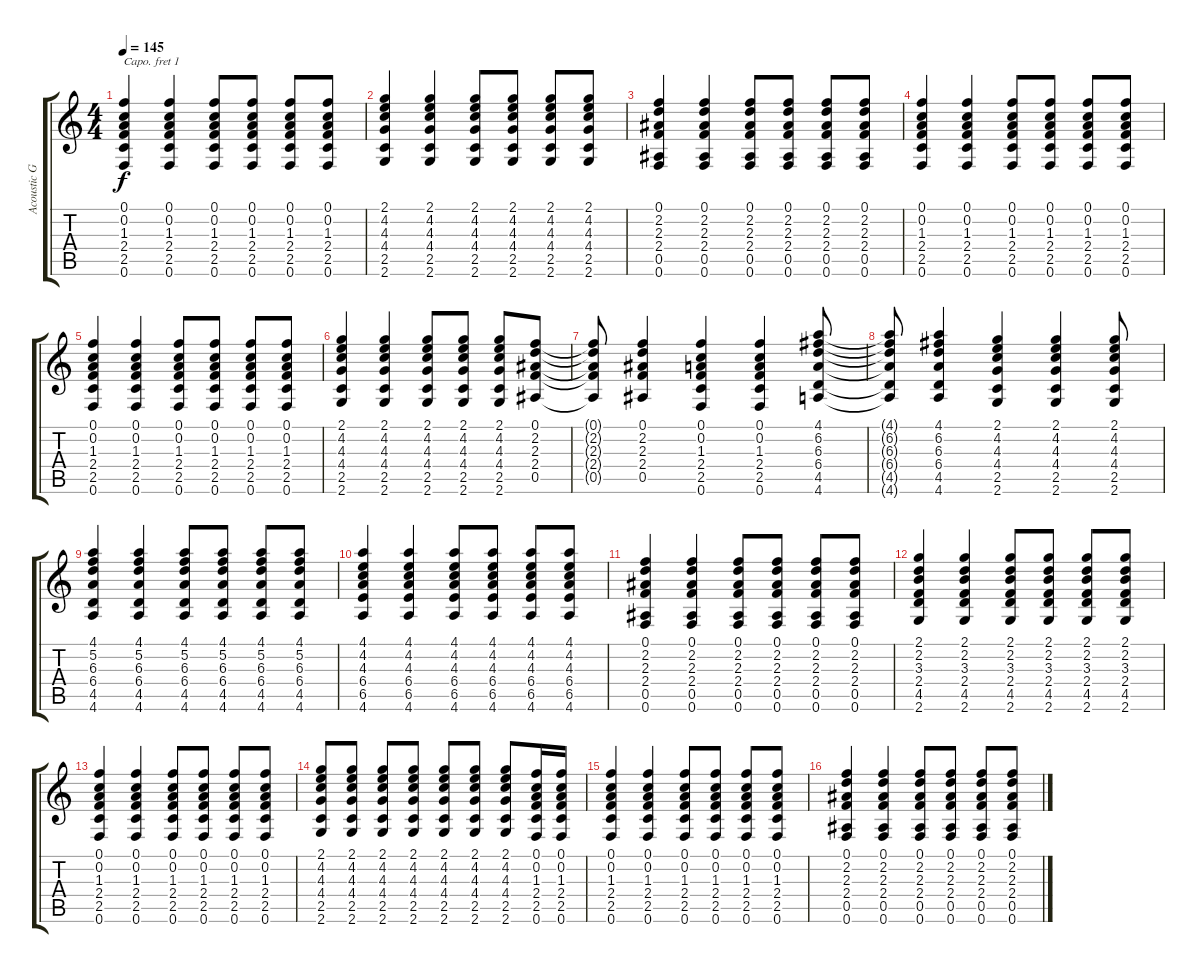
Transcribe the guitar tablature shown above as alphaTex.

\track ("Acoustic Guitar" "Acoustic G") {instrument acousticguitarsteel}
\staff {score tabs}
\capo 1
\tuning (E4 B3 G3 D3 A2 E2) {hide}
\ts (4 4)
\tempo 145
\clef g2
\ks c
(0.1 0.2 1.3 2.4 2.5 0.6).4{dy f volume 9} (0.1 0.2 1.3 2.4 2.5 0.6).4 (0.1 0.2 1.3 2.4 2.5 0.6).8 (0.1 0.2 1.3 2.4 2.5 0.6).8 (0.1 0.2 1.3 2.4 2.5 0.6).8 (0.1 0.2 1.3 2.4 2.5 0.6).8 |
(2.1 4.2 4.3 4.4 2.5 2.6).4 (2.1 4.2 4.3 4.4 2.5 2.6).4 (2.1 4.2 4.3 4.4 2.5 2.6).8 (2.1 4.2 4.3 4.4 2.5 2.6).8 (2.1 4.2 4.3 4.4 2.5 2.6).8 (2.1 4.2 4.3 4.4 2.5 2.6).8 |
(0.1 2.2 2.3 2.4 0.5 0.6).4 (0.1 2.2 2.3 2.4 0.5 0.6).4 (0.1 2.2 2.3 2.4 0.5 0.6).8 (0.1 2.2 2.3 2.4 0.5 0.6).8 (0.1 2.2 2.3 2.4 0.5 0.6).8 (0.1 2.2 2.3 2.4 0.5 0.6).8 |
(0.1 0.2 1.3 2.4 2.5 0.6).4 (0.1 0.2 1.3 2.4 2.5 0.6).4 (0.1 0.2 1.3 2.4 2.5 0.6).8 (0.1 0.2 1.3 2.4 2.5 0.6).8 (0.1 0.2 1.3 2.4 2.5 0.6).8 (0.1 0.2 1.3 2.4 2.5 0.6).8 |
(0.1 0.2 1.3 2.4 2.5 0.6).4 (0.1 0.2 1.3 2.4 2.5 0.6).4 (0.1 0.2 1.3 2.4 2.5 0.6).8 (0.1 0.2 1.3 2.4 2.5 0.6).8 (0.1 0.2 1.3 2.4 2.5 0.6).8 (0.1 0.2 1.3 2.4 2.5 0.6).8 |
(2.1 4.2 4.3 4.4 2.5 2.6).4 (2.1 4.2 4.3 4.4 2.5 2.6).4 (2.1 4.2 4.3 4.4 2.5 2.6).8 (2.1 4.2 4.3 4.4 2.5 2.6).8 (2.1 4.2 4.3 4.4 2.5 2.6).8 (0.1 2.2 2.3 2.4 0.5).8{volume 13} |
(0.1{t} 2.2{t} 2.3{t} 2.4{t} 0.5{t}).8 (0.1 2.2 2.3 2.4 0.5).4 (0.1 0.2 1.3 2.4 2.5 0.6).4 (0.1 0.2 1.3 2.4 2.5 0.6).4 (4.1 6.2 6.3 6.4 4.5 4.6).8 |
(4.1{t} 6.2{t} 6.3{t} 6.4{t} 4.5{t} 4.6{t}).8 (4.1 6.2 6.3 6.4 4.5 4.6).4 (2.1 4.2 4.3 4.4 2.5 2.6).4 (2.1 4.2 4.3 4.4 2.5 2.6).4 (2.1 4.2 4.3 4.4 2.5 2.6).8 |
(4.1 5.2 6.3 6.4 4.5 4.6).4{volume 9} (4.1 5.2 6.3 6.4 4.5 4.6).4 (4.1 5.2 6.3 6.4 4.5 4.6).8 (4.1 5.2 6.3 6.4 4.5 4.6).8 (4.1 5.2 6.3 6.4 4.5 4.6).8 (4.1 5.2 6.3 6.4 4.5 4.6).8 |
(4.1 4.2 4.3 6.4 6.5 4.6).4 (4.1 4.2 4.3 6.4 6.5 4.6).4 (4.1 4.2 4.3 6.4 6.5 4.6).8 (4.1 4.2 4.3 6.4 6.5 4.6).8 (4.1 4.2 4.3 6.4 6.5 4.6).8 (4.1 4.2 4.3 6.4 6.5 4.6).8 |
(0.1 2.2 2.3 2.4 0.5 0.6).4 (0.1 2.2 2.3 2.4 0.5 0.6).4 (0.1 2.2 2.3 2.4 0.5 0.6).8 (0.1 2.2 2.3 2.4 0.5 0.6).8 (0.1 2.2 2.3 2.4 0.5 0.6).8 (0.1 2.2 2.3 2.4 0.5 0.6).8 |
(2.1 2.2 3.3 2.4 4.5 2.6).4 (2.1 2.2 3.3 2.4 4.5 2.6).4 (2.1 2.2 3.3 2.4 4.5 2.6).8 (2.1 2.2 3.3 2.4 4.5 2.6).8 (2.1 2.2 3.3 2.4 4.5 2.6).8 (2.1 2.2 3.3 2.4 4.5 2.6).8 |
(0.1 0.2 1.3 2.4 2.5 0.6).4 (0.1 0.2 1.3 2.4 2.5 0.6).4 (0.1 0.2 1.3 2.4 2.5 0.6).8 (0.1 0.2 1.3 2.4 2.5 0.6).8 (0.1 0.2 1.3 2.4 2.5 0.6).8 (0.1 0.2 1.3 2.4 2.5 0.6).8 |
(2.1 4.2 4.3 4.4 2.5 2.6).8 (2.1 4.2 4.3 4.4 2.5 2.6).8 (2.1 4.2 4.3 4.4 2.5 2.6).8 (2.1 4.2 4.3 4.4 2.5 2.6).8 (2.1 4.2 4.3 4.4 2.5 2.6).8 (2.1 4.2 4.3 4.4 2.5 2.6).8 (2.1 4.2 4.3 4.4 2.5 2.6).8 (0.1 0.2 1.3 2.4 2.5 0.6).16{volume 13} (0.1 0.2 1.3 2.4 2.5 0.6).16 |
(0.1 0.2 1.3 2.4 2.5 0.6).4 (0.1 0.2 1.3 2.4 2.5 0.6).4 (0.1 0.2 1.3 2.4 2.5 0.6).8 (0.1 0.2 1.3 2.4 2.5 0.6).8 (0.1 0.2 1.3 2.4 2.5 0.6).8 (0.1 0.2 1.3 2.4 2.5 0.6).8 |
(0.1 2.2 2.3 2.4 0.5 0.6).4 (0.1 2.2 2.3 2.4 0.5 0.6).4 (0.1 2.2 2.3 2.4 0.5 0.6).8 (0.1 2.2 2.3 2.4 0.5 0.6).8 (0.1 2.2 2.3 2.4 0.5 0.6).8 (0.1 2.2 2.3 2.4 0.5 0.6).8
